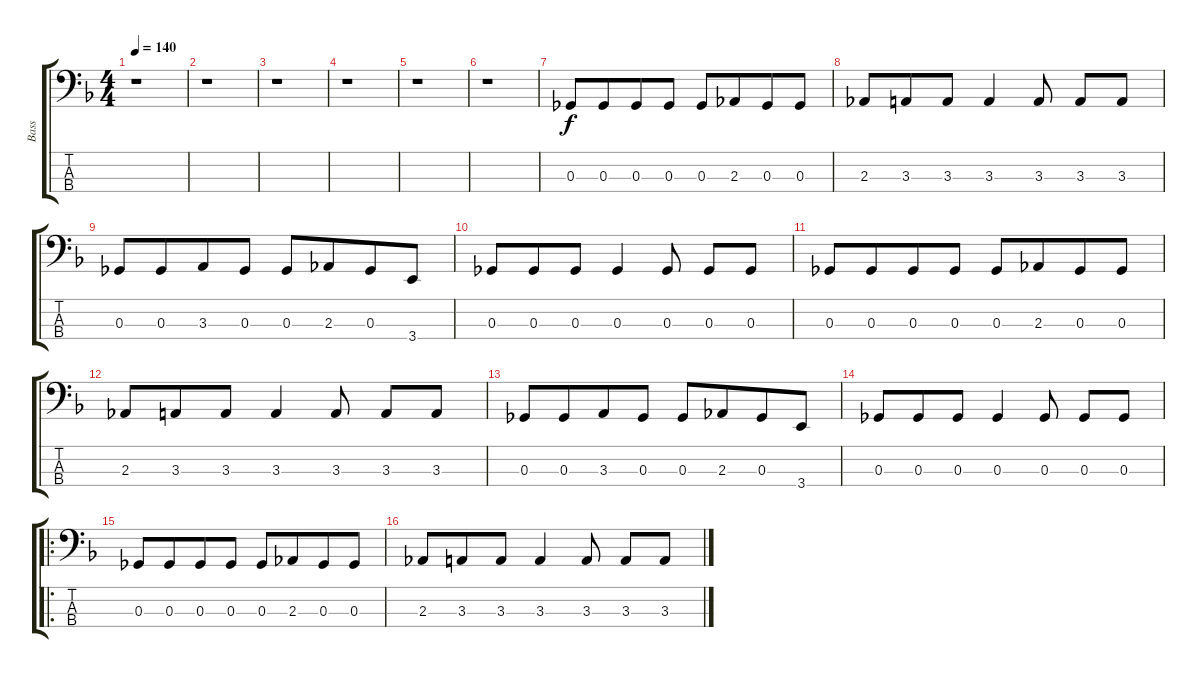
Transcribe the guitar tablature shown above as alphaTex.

\track ("Bass" "Bass") {instrument electricbassfinger}
\staff {score tabs}
\tuning (E2 B1 Gb1 Db1) {hide}
\ts (4 4)
\tempo 140
\clef f4
\ks f
r.1{dy f} |
r.1 |
r.1 |
r.1 |
r.1 |
r.1 |
0.3.8 0.3.8{beam merge} 0.3.8 0.3.8 0.3.8 2.3.8{beam merge} 0.3.8 0.3.8 |
2.3.8 3.3.8{beam merge} 3.3.8 3.3.4 3.3.8 3.3.8 3.3.8 |
0.3.8 0.3.8{beam merge} 3.3.8 0.3.8 0.3.8 2.3.8{beam merge} 0.3.8 3.4.8 |
0.3.8 0.3.8{beam merge} 0.3.8 0.3.4 0.3.8 0.3.8{beam merge} 0.3.8 |
0.3.8 0.3.8{beam merge} 0.3.8 0.3.8 0.3.8 2.3.8{beam merge} 0.3.8 0.3.8 |
2.3.8 3.3.8{beam merge} 3.3.8 3.3.4 3.3.8 3.3.8 3.3.8 |
0.3.8 0.3.8{beam merge} 3.3.8 0.3.8 0.3.8 2.3.8{beam merge} 0.3.8 3.4.8 |
0.3.8 0.3.8{beam merge} 0.3.8 0.3.4 0.3.8 0.3.8{beam merge} 0.3.8 |
\ro
0.3.8 0.3.8{beam merge} 0.3.8 0.3.8 0.3.8 2.3.8{beam merge} 0.3.8 0.3.8 |
2.3.8 3.3.8{beam merge} 3.3.8 3.3.4 3.3.8 3.3.8 3.3.8
